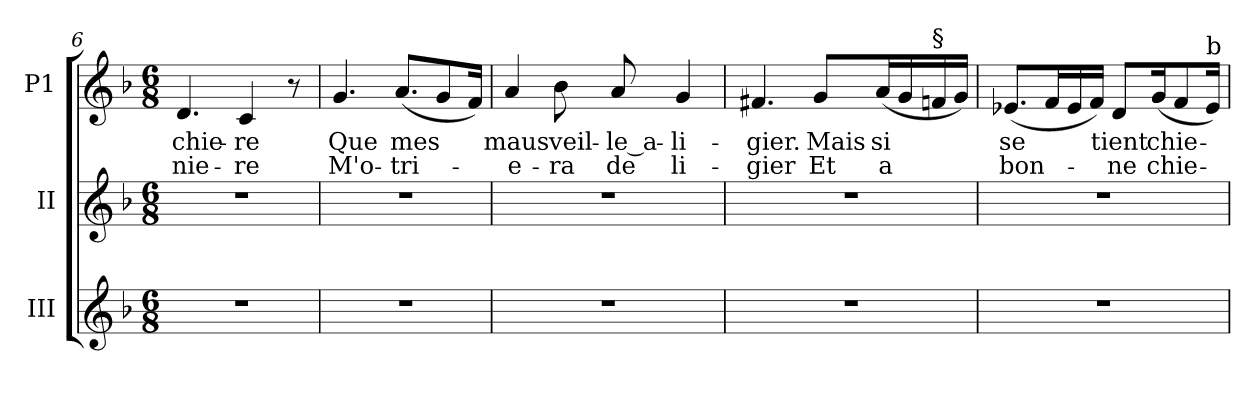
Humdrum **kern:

**kern	**kern	**kern	**text	**text
*part3	*part2	*part1	*part1	*part1
*staff3	*staff2	*staff1	*staff1	*staff1
*I"III	*I"II	*I"P1	*	*
*clefG2	*clefG2	*clefG2	*	*
*k[b-]	*k[b-]	*k[b-]	*	*
*F:	*F:	*F:	*	*
*M6/8	*M6/8	*M6/8	*	*
=6	=6	=6	=6	=6
!LO:N:vis=1	!LO:N:vis=1	!	!	!
!	!	!	!LO:LY:b:color=#000000	!LO:LY:b:color=#000000
2.r	2.r	4.di/	chie-	-nie-
!	!	!	!LO:LY:b:color=#000000	!LO:LY:b:color=#000000
.	.	4ci/	-re	-re
.	.	8r	.	.
=7	=7	=7	=7	=7
!LO:N:vis=1	!LO:N:vis=1	!	!	!
!	!	!	!LO:LY:b:color=#000000	!LO:LY:b:color=#000000
2.r	2.r	4.gi/	Que	M'o-
!	!	!	!LO:LY:b:color=#000000	!LO:LY:b:color=#000000
.	.	(8.ai/L	mes	-tri-
.	.	8gi/	.	.
.	.	16fi/Jk)	.	.
=8	=8	=8	=8	=8
!LO:N:vis=1	!LO:N:vis=1	!	!	!
!	!	!	!LO:LY:b:color=#000000	!LO:LY:b:color=#000000
2.r	2.r	4ai/	maus	-e-
!	!	!	!LO:LY:b:color=#000000	!LO:LY:b:color=#000000
.	.	8b-i\	veil-	-ra
!	!	!	!LO:LY:b:color=#000000	!LO:LY:b:color=#000000
.	.	8ai/	-le_a-	de
!	!	!	!LO:LY:b:color=#000000	!LO:LY:b:color=#000000
.	.	4gi/	-li-	li-
!!LO:LB:g=z
=9	=9	=9	=9	=9
!LO:N:vis=1	!LO:N:vis=1	!	!	!
!	!	!	!LO:LY:b:color=#000000	!LO:LY:b:color=#000000
2.r	2.r	4.f#Xi/	-gier.	-gier
!	!	!	!LO:LY:b:color=#000000	!LO:LY:b:color=#000000
.	.	8gi/L	Mais	Et
!	!	!	!LO:LY:b:color=#000000	!LO:LY:b:color=#000000
.	.	(16ai/L	si	a
.	.	16gi/	.	.
!	!	!LO:TX:a:t=§	!	!
.	.	16fi/	.	.
.	.	16gi/JJ)	.	.
=10	=10	=10	=10	=10
!LO:N:vis=1	!LO:N:vis=1	!	!	!
!	!	!	!LO:LY:b:color=#000000	!LO:LY:b:color=#000000
2.r	2.r	(8.e-Xi/L	se	bon-
.	.	16fi/L	.	.
.	.	16e-i/	.	.
.	.	16fi/JJ)	.	.
!	!	!	!LO:LY:b:color=#000000	!LO:LY:b:color=#000000
.	.	8di/L	tient	-ne
!	!	!	!LO:LY:b:color=#000000	!LO:LY:b:color=#000000
.	.	(16gi/k	chie-	chie-
.	.	8fi/	.	.
!	!	!LO:TX:a:t=b	!	!
.	.	16e-i/Jk)	.	.
=	=	=	=	=
*-	*-	*-	*-	*-
